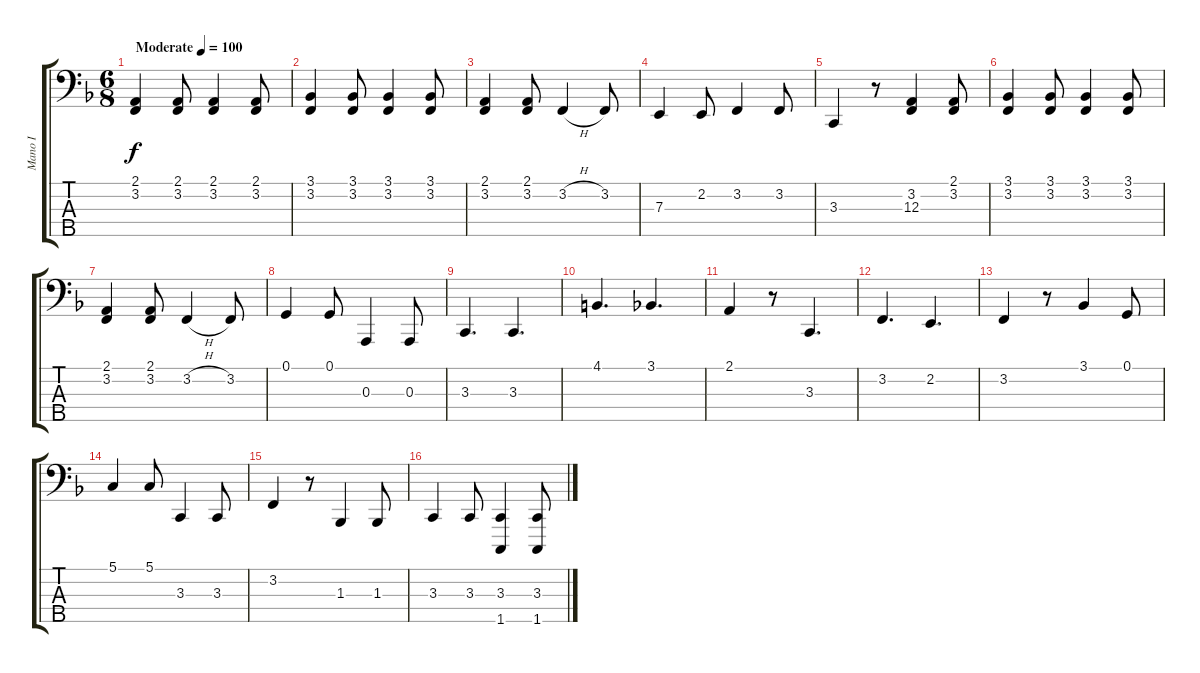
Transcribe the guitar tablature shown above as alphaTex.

\track ("Mano I" "Mano I") {instrument acousticgrandpiano}
\staff {score tabs}
\tuning (G2 D2 A1 E1 B0) {hide}
\ts (6 8)
\tempo (100 "Moderate")
\clef f4
\ks f
(2.1 3.2).4{dy f instrument acousticgrandpiano} (2.1 3.2).8 (2.1 3.2).4 (2.1 3.2).8 |
(3.1 3.2).4 (3.1 3.2).8 (3.1 3.2).4 (3.1 3.2).8 |
(2.1 3.2).4 (2.1 3.2).8 3.2{h}.4 3.2.8 |
7.3.4 2.2.8 3.2.4 3.2.8 |
3.3.4 r.8 (3.2 12.3).4 (2.1 3.2).8 |
(3.1 3.2).4 (3.1 3.2).8 (3.1 3.2).4 (3.1 3.2).8 |
(2.1 3.2).4 (2.1 3.2).8 3.2{h}.4 3.2.8 |
0.1.4 0.1.8 0.3.4 0.3.8 |
3.3.4{d} 3.3.4{d} |
4.1.4{d} 3.1.4{d} |
2.1.4 r.8 3.3.4{d} |
3.2.4{d} 2.2.4{d} |
3.2.4 r.8 3.1.4 0.1.8 |
5.1.4 5.1.8 3.3.4 3.3.8 |
3.2.4 r.8 1.3.4 1.3.8 |
3.3.4 3.3.8 (3.3 1.5).4 (3.3 1.5).8
